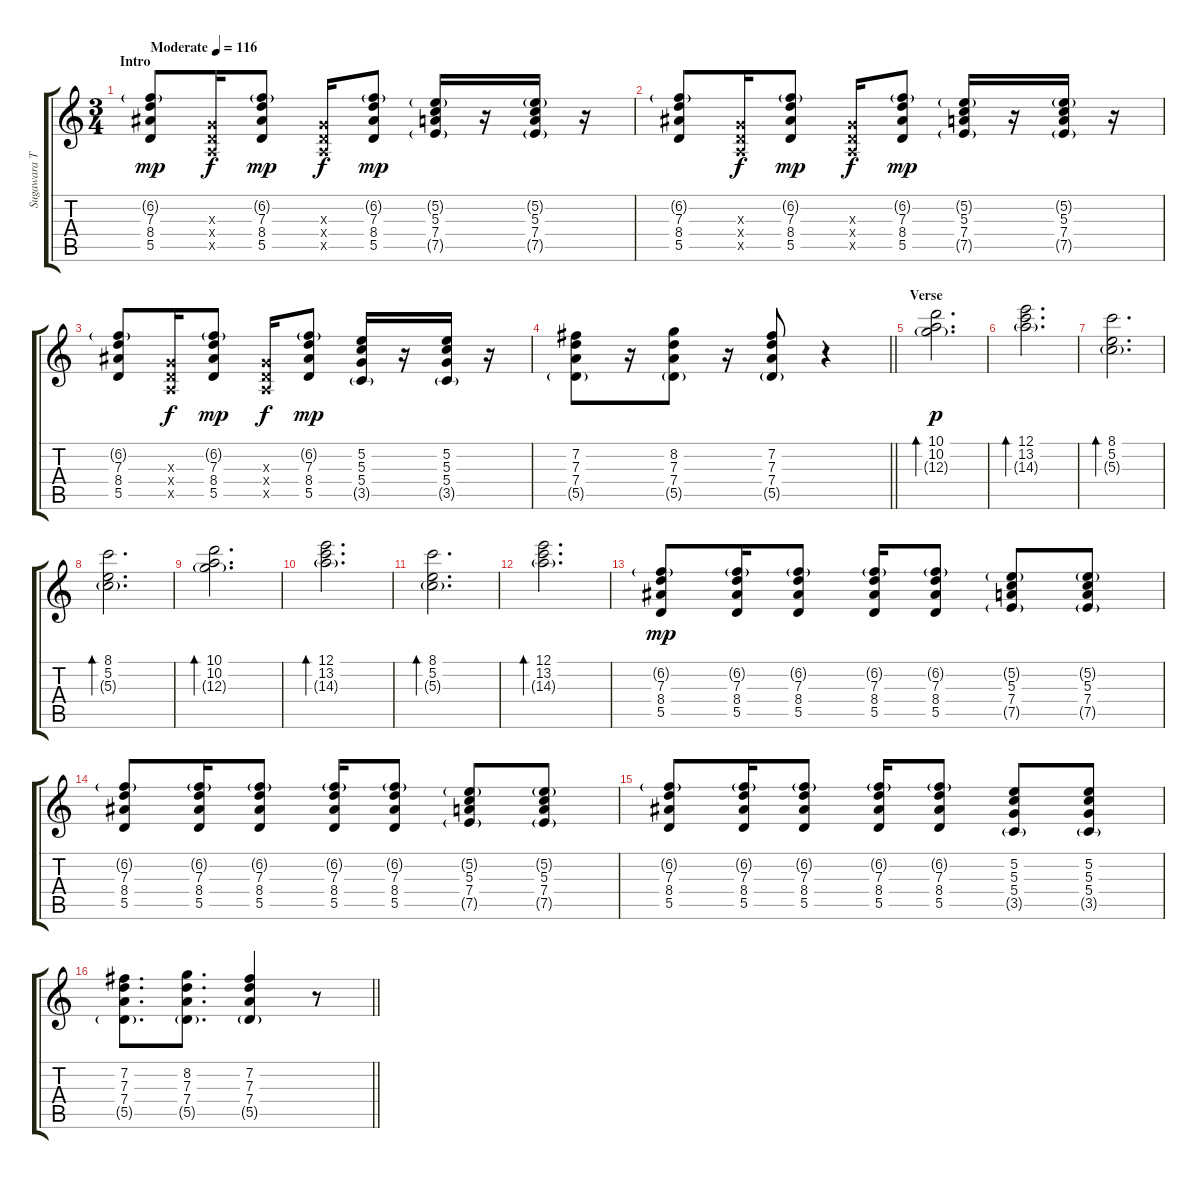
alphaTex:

\track ("Sugawara Takuro" "Sugawara T") {instrument overdrivenguitar}
\staff {score tabs}
\tuning (E4 B3 G3 D3 A2 D2) {hide}
\ts (3 4)
\section ("" "Intro")
\tempo (116 "Moderate")
\clef g2
\ks c
(6.2{g} 7.3 8.4 5.5).8{dy mp instrument overdrivenguitar} (0.3{x} 0.4{x} 0.5{x}).16{dy f} (6.2{g} 7.3 8.4 5.5).8{dy mp} (0.3{x} 0.4{x} 0.5{x}).16{dy f} (6.2{g} 7.3 8.4 5.5).8{dy mp} (5.2{g} 5.3 7.4 7.5{g}).16 r.16 (5.2{g} 5.3 7.4 7.5{g}).16 r.16 |
(6.2{g} 7.3 8.4 5.5).8 (0.3{x} 0.4{x} 0.5{x}).16{dy f} (6.2{g} 7.3 8.4 5.5).8{dy mp} (0.3{x} 0.4{x} 0.5{x}).16{dy f} (6.2{g} 7.3 8.4 5.5).8{dy mp} (5.2{g} 5.3 7.4 7.5{g}).16 r.16 (5.2{g} 5.3 7.4 7.5{g}).16 r.16 |
(6.2{g} 7.3 8.4 5.5).8 (0.3{x} 0.4{x} 0.5{x}).16{dy f} (6.2{g} 7.3 8.4 5.5).8{dy mp} (0.3{x} 0.4{x} 0.5{x}).16{dy f} (6.2{g} 7.3 8.4 5.5).8{dy mp} (5.2 5.3 5.4 3.5{g}).16 r.16 (5.2 5.3 5.4 3.5{g}).16 r.16 |
\barLineRight lightlight
(7.2 7.3 7.4 5.5{g}).8 r.16 (8.2 7.3 7.4 5.5{g}).8 r.16 (7.2 7.3 7.4 5.5{g}).8 r.4 |
\section ("" "Verse")
(10.1 10.2 12.3{g}).2{d bd 60 dy p instrument electricguitarclean} |
(12.1 13.2 14.3{g}).2{d bd 60} |
(8.1 5.2 5.3{g}).2{d bd 60} |
(8.1 5.2 5.3{g}).2{d bd 60} |
(10.1 10.2 12.3{g}).2{d bd 60} |
(12.1 13.2 14.3{g}).2{d bd 60} |
(8.1 5.2 5.3{g}).2{d bd 60} |
(12.1 13.2 14.3{g}).2{d bd 60} |
(6.2{g} 7.3 8.4 5.5).8{dy mp instrument overdrivenguitar} (6.2{g} 7.3 8.4 5.5).16 (6.2{g} 7.3 8.4 5.5).8 (6.2{g} 7.3 8.4 5.5).16 (6.2{g} 7.3 8.4 5.5).8 (5.2{g} 5.3 7.4 7.5{g}).8 (5.2{g} 5.3 7.4 7.5{g}).8 |
(6.2{g} 7.3 8.4 5.5).8 (6.2{g} 7.3 8.4 5.5).16 (6.2{g} 7.3 8.4 5.5).8 (6.2{g} 7.3 8.4 5.5).16 (6.2{g} 7.3 8.4 5.5).8 (5.2{g} 5.3 7.4 7.5{g}).8 (5.2{g} 5.3 7.4 7.5{g}).8 |
(6.2{g} 7.3 8.4 5.5).8 (6.2{g} 7.3 8.4 5.5).16 (6.2{g} 7.3 8.4 5.5).8 (6.2{g} 7.3 8.4 5.5).16 (6.2{g} 7.3 8.4 5.5).8 (5.2 5.3 5.4 3.5{g}).8 (5.2 5.3 5.4 3.5{g}).8 |
\barLineRight lightlight
(7.2 7.3 7.4 5.5{g}).8{d} (8.2 7.3 7.4 5.5{g}).8{d} (7.2 7.3 7.4 5.5{g}).4 r.8
